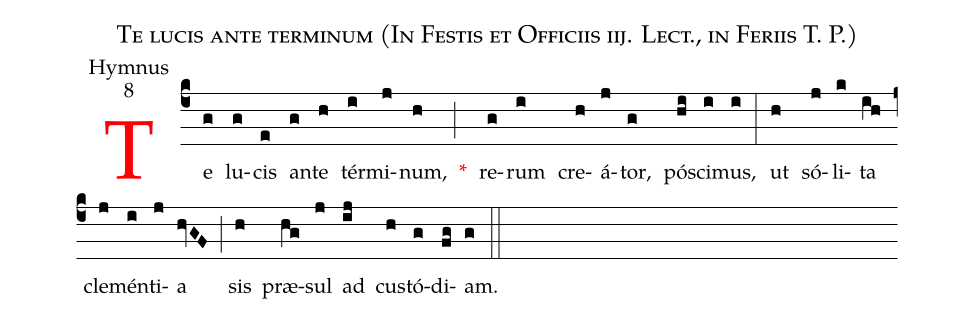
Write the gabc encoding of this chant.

name:Te lucis ante terminum (In Festis et Officiis iij. Lect., in Feriis T. P.);
office-part:Hymnus;
mode:8;
%%
(c4)<v>\textcolor{red}{T}</v>e(g)  lu(g)cis(e) an(g)te(h) tér(i)mi(j)num,(h) <v>\textcolor{red}{*}</v>(;) re(g)rum(i) cre(h)á(j)tor,(g) pó(hi)sci(i)mus,(i)
(:) ut(h) só(j)li(k)ta(ih) cle(j)mén(i)ti(j)a(hvGF) (;) sis(h) præ(hg)sul(j) ad(ij) cus(h)tó(g)di(fg)am.(g) (::)
